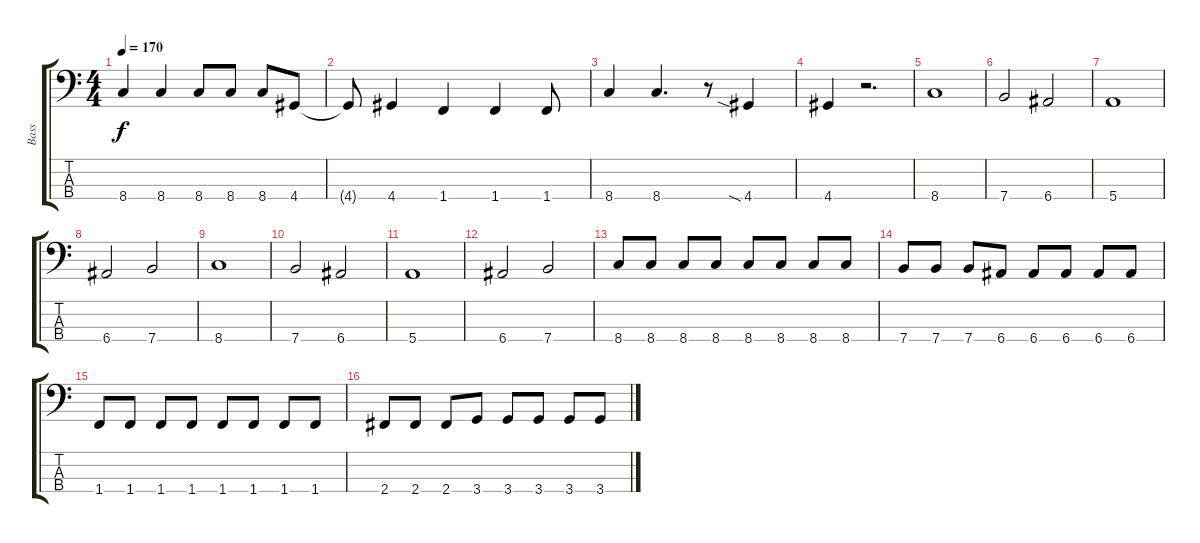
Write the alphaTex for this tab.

\track ("Bass" "Bass") {instrument electricbassfinger}
\staff {score tabs}
\tuning (G2 D2 A1 E1) {hide}
\ts (4 4)
\tempo 170
\clef f4
\ks c
8.4.4{dy f} 8.4.4 8.4.8 8.4.8 8.4.8 4.4.8 |
4.4{t}.8 4.4.4 1.4.4 1.4.4 1.4.8 |
8.4.4 8.4.4{d} r.8 4.4{sia}.4 |
4.4.4 r.2{d} |
8.4.1 |
7.4.2 6.4.2 |
5.4.1 |
6.4.2 7.4.2 |
8.4.1 |
7.4.2 6.4.2 |
5.4.1 |
6.4.2 7.4.2 |
8.4.8 8.4.8 8.4.8 8.4.8 8.4.8 8.4.8 8.4.8 8.4.8 |
7.4.8 7.4.8 7.4.8 6.4.8 6.4.8 6.4.8 6.4.8 6.4.8 |
1.4.8 1.4.8 1.4.8 1.4.8 1.4.8 1.4.8 1.4.8 1.4.8 |
2.4.8 2.4.8 2.4.8 3.4.8 3.4.8 3.4.8 3.4.8 3.4.8
